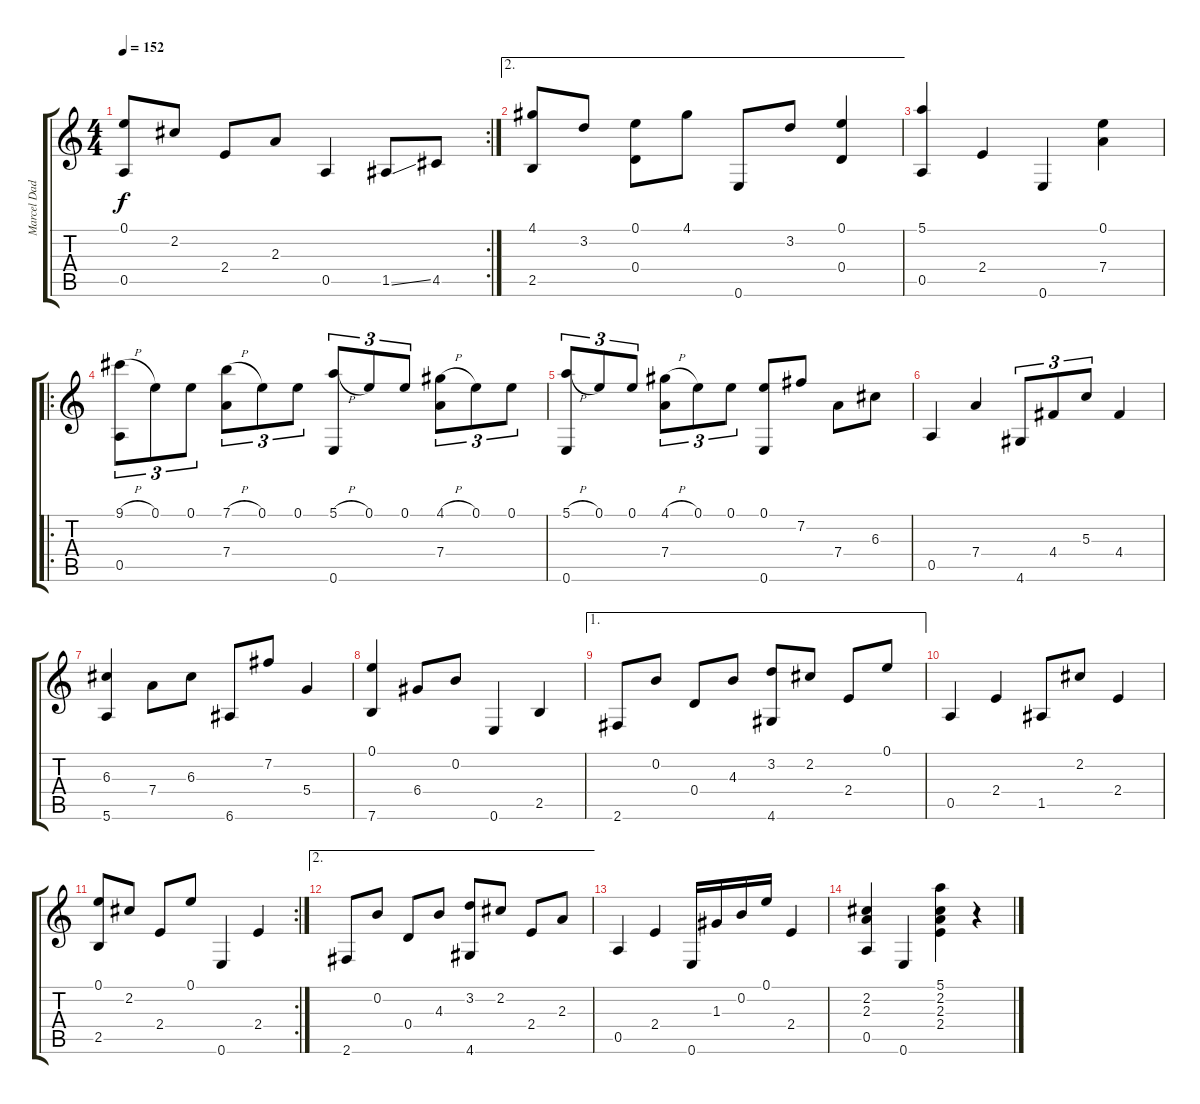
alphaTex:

\track ("Marcel Dadi" "Marcel Dad") {instrument acousticguitarsteel}
\staff {score tabs}
\tuning (E4 B3 G3 D3 A2 E2) {hide}
\rc 2
\ts (4 4)
\tempo 152
\clef g2
\ks c
(0.1 0.5).8{dy f} 2.2.8 2.4.8 2.3.8 0.5.4 1.5{ss}.8 4.5.8 |
\ae 2
(4.1 2.5).8 3.2.8 (0.1 0.4).8 4.1.8 0.6.8 3.2.8 (0.1 0.4).4 |
(5.1 0.5).4 2.4.4 0.6.4 (0.1 7.4).4 |
\ro
(9.1{h} 0.5).8{tu (3 2)} 0.1.8{tu (3 2)} 0.1.8{tu (3 2)} (7.1{h} 7.4).8{tu (3 2)} 0.1.8{tu (3 2)} 0.1.8{tu (3 2)} (5.1{h} 0.6).8{tu (3 2)} 0.1.8{tu (3 2)} 0.1.8{tu (3 2)} (4.1{h} 7.4).8{tu (3 2)} 0.1.8{tu (3 2)} 0.1.8{tu (3 2)} |
(5.1{h} 0.6).8{tu (3 2)} 0.1.8{tu (3 2)} 0.1.8{tu (3 2)} (4.1{h} 7.4).8{tu (3 2)} 0.1.8{tu (3 2)} 0.1.8{tu (3 2)} (0.1 0.6).8 7.2.8 7.4.8 6.3.8 |
0.5.4 7.4.4 4.6.8{tu (3 2)} 4.4.8{tu (3 2)} 5.3.8{tu (3 2)} 4.4.4 |
(6.3 5.6).4 7.4.8 6.3.8 6.6.8 7.2.8 5.4.4 |
(0.1 7.6).4 6.4.8 0.2.8 0.6.4 2.5.4 |
\ae 1
2.6.8 0.2.8 0.4.8 4.3.8 (3.2 4.6).8 2.2.8 2.4.8 0.1.8 |
0.5.4 2.4.4 1.5.8 2.2.8 2.4.4 |
\rc 2
(0.1 2.5).8 2.2.8 2.4.8 0.1.8 0.6.4 2.4.4 |
\ae 2
2.6.8 0.2.8 0.4.8 4.3.8 (3.2 4.6).8 2.2.8 2.4.8 2.3.8 |
0.5.4 2.4.4 0.6.16 1.3.16 0.2.16 0.1.16 2.4.4 |
(2.2 2.3 0.5).4 0.6.4 (5.1 2.2 2.3 2.4).4 r.4
